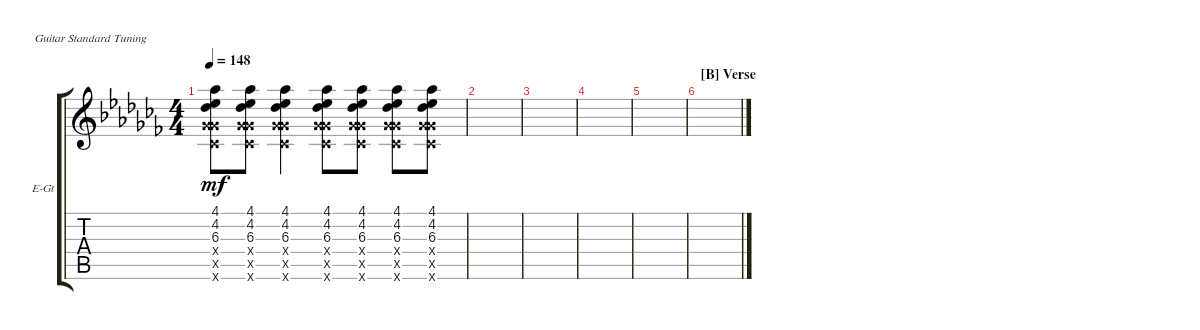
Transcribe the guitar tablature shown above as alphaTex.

\defaultSystemsLayout 4
\bracketExtendMode groupsimilarinstruments
\firstSystemTrackNameOrientation horizontal
\otherSystemsTrackNameOrientation horizontal
\track ("Electric Guitar" "E-Gt") {instrument distortionguitar}
\staff {score tabs}
\tuning (E4 B3 G3 D3 A2 E2)
\ts (4 4)
\tempo 148
\clef g2
\scale
0.333333
\ks abminor
(4.4{x t} 9.5{x t} 7.6{x t} 6.3{t} 4.2{t} 4.1{t}).8{dy mf} (4.4{x} 9.5{x} 7.6{x} 6.3 4.1 4.2).8 (4.4{x} 9.5{x} 7.6{x} 6.3 4.1 4.2).4 (4.4{x} 9.5{x} 7.6{x} 6.3 4.2 4.1).8 (4.4{x} 9.5{x} 7.6{x} 6.3 4.1 4.2).8 (4.4{x} 9.5{x} 7.6{x} 6.3 4.2 4.1).8 (4.4{x} 9.5{x} 7.6{x} 6.3 4.1 4.2).8 |
\scale
0.333333 |
\scale
0.333333 |
\scale
0.333333 |
\scale
0.333333 |
\section ("B" "Verse")
\scale
0.333333 |
\scale
0.333333 |
\scale
0.333333
